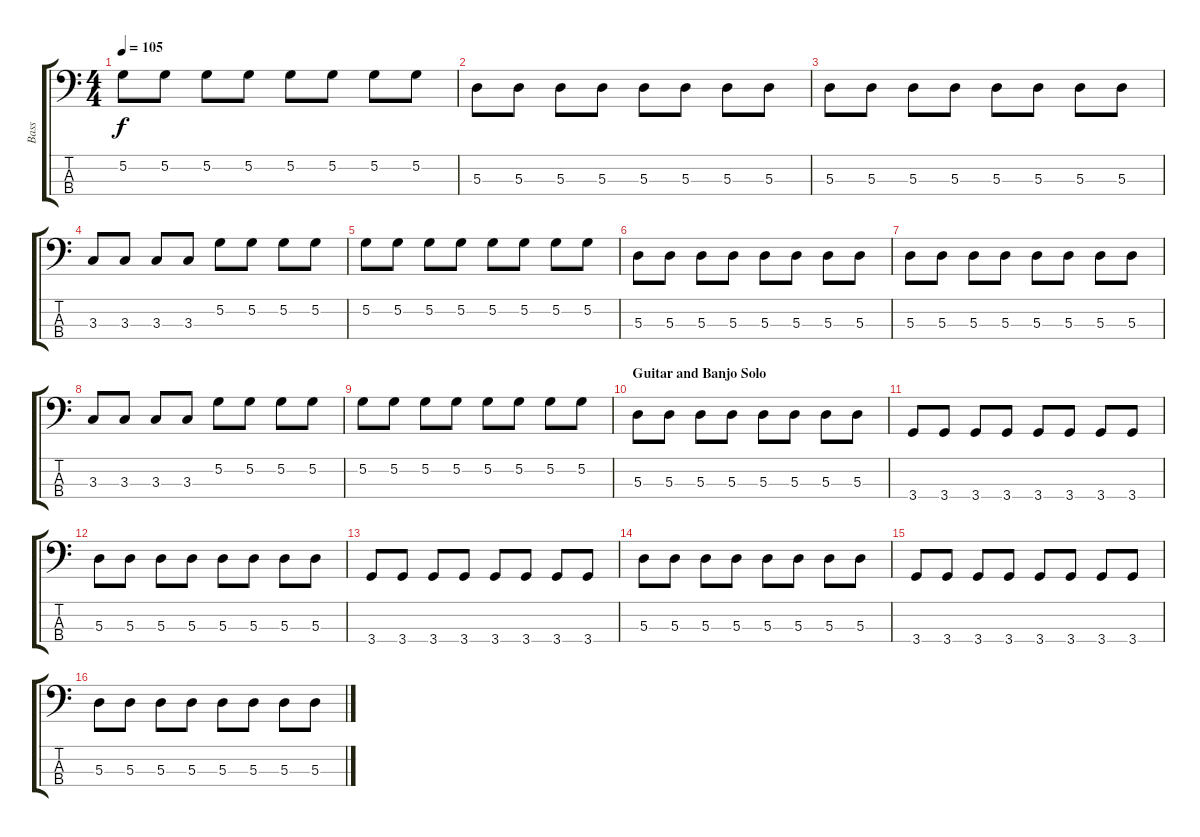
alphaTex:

\track ("Bass" "Bass") {instrument electricbassfinger}
\staff {score tabs}
\tuning (G2 D2 A1 E1) {hide}
\ts (4 4)
\tempo 105
\clef f4
\ks c
5.2.8{dy f} 5.2.8 5.2.8 5.2.8 5.2.8 5.2.8 5.2.8 5.2.8 |
5.3.8 5.3.8 5.3.8 5.3.8 5.3.8 5.3.8 5.3.8 5.3.8 |
5.3.8 5.3.8 5.3.8 5.3.8 5.3.8 5.3.8 5.3.8 5.3.8 |
3.3.8 3.3.8 3.3.8 3.3.8 5.2.8 5.2.8 5.2.8 5.2.8 |
5.2.8 5.2.8 5.2.8 5.2.8 5.2.8 5.2.8 5.2.8 5.2.8 |
5.3.8 5.3.8 5.3.8 5.3.8 5.3.8 5.3.8 5.3.8 5.3.8 |
5.3.8 5.3.8 5.3.8 5.3.8 5.3.8 5.3.8 5.3.8 5.3.8 |
3.3.8 3.3.8 3.3.8 3.3.8 5.2.8 5.2.8 5.2.8 5.2.8 |
5.2.8 5.2.8 5.2.8 5.2.8 5.2.8 5.2.8 5.2.8 5.2.8 |
\section ("" "Guitar and Banjo Solo")
5.3.8 5.3.8 5.3.8 5.3.8 5.3.8 5.3.8 5.3.8 5.3.8 |
3.4.8 3.4.8 3.4.8 3.4.8 3.4.8 3.4.8 3.4.8 3.4.8 |
5.3.8 5.3.8 5.3.8 5.3.8 5.3.8 5.3.8 5.3.8 5.3.8 |
3.4.8 3.4.8 3.4.8 3.4.8 3.4.8 3.4.8 3.4.8 3.4.8 |
5.3.8 5.3.8 5.3.8 5.3.8 5.3.8 5.3.8 5.3.8 5.3.8 |
3.4.8 3.4.8 3.4.8 3.4.8 3.4.8 3.4.8 3.4.8 3.4.8 |
5.3.8 5.3.8 5.3.8 5.3.8 5.3.8 5.3.8 5.3.8 5.3.8
